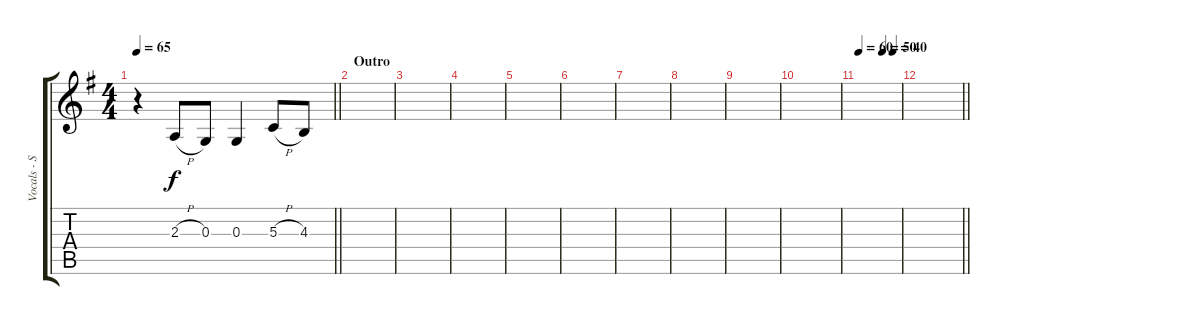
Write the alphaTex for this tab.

\track ("Vocals - Simon Neil" "Vocals - S") {instrument altosax}
\staff {score tabs}
\tuning (E4 B3 G3 D3 A2 E2) {hide}
\ts (4 4)
\tempo 65
\clef g2
\barLineRight lightlight
\ks g
r.4{dy f} 2.3{h}.8 0.3.8 0.3.4 5.3{h}.8 4.3.8 |
\section ("" "Outro")
|
|
|
|
|
|
|
|
|
\tempo (50 0.5625)
\tempo (40 0.8125)
\tempo 60
|
\barLineRight lightlight
